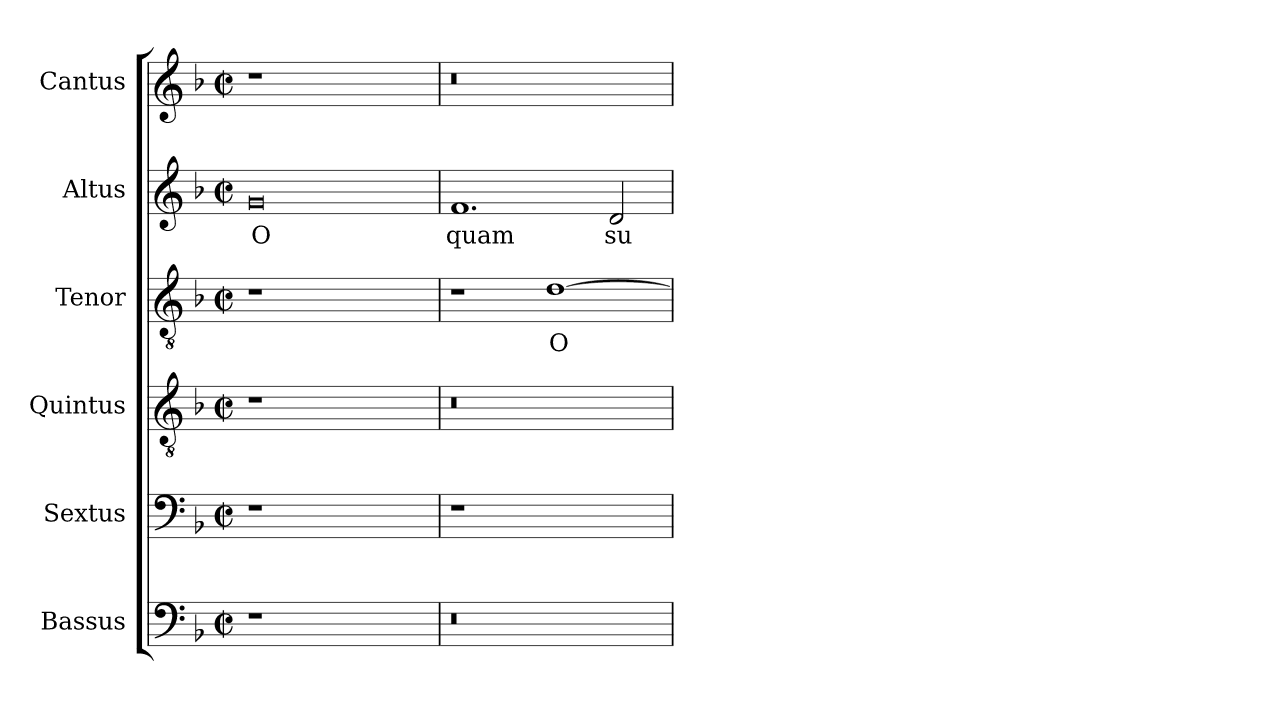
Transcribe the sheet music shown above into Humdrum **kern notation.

**kern	**kern	**kern	**kern	**text	**kern	**text	**kern
*part6	*part5	*part4	*part3	*part3	*part2	*part2	*part1
*staff6	*staff5	*staff4	*staff3	*staff3	*staff2	*staff2	*staff1
*I"Bassus	*I"Sextus	*I"Quintus	*I"Tenor	*	*I"Altus	*	*I"Cantus
!!LO:PB:g=z
*stria5	*stria5	*stria5	*stria5	*	*stria5	*	*stria5
*clefF4	*clefF4	*clefGv2	*clefGv2	*	*clefG2	*	*clefG2
*k[b-]	*k[b-]	*k[b-]	*k[b-]	*	*k[b-]	*	*k[b-]
*F:	*F:	*F:	*F:	*	*F:	*	*F:
*M2/2	*M2/2	*M2/2	*M2/2	*	*M2/2	*	*M2/2
*met(c|)	*met(c|)	*met(c|)	*met(c|)	*	*met(c|)	*	*met(c|)
=1	=1	=1	=1	=1	=1	=1	=1
!	!	!	!	!	!	!LO:LY:b:cj	!
1r	1r	1r	1r	.	0g	O	1r
1ryy	1ryy	1ryy	1ryy	.	.	.	1ryy
=2	=2	=2	=2	=2	=2	=2	=2
!	!	!	!	!	!	!LO:LY:b:cj	!
0r	1r	0r	1r	.	1.f	quam	0r
!	!	!	!	!LO:LY:b:cj	!	!	!
.	1ryy	.	[>1d	O	.	.	.
!	!	!	!	!	!	!LO:LY:b:cj	!
.	.	.	.	.	2d/	su	.
=	=	=	=	=	=	=	=
*-	*-	*-	*-	*-	*-	*-	*-
